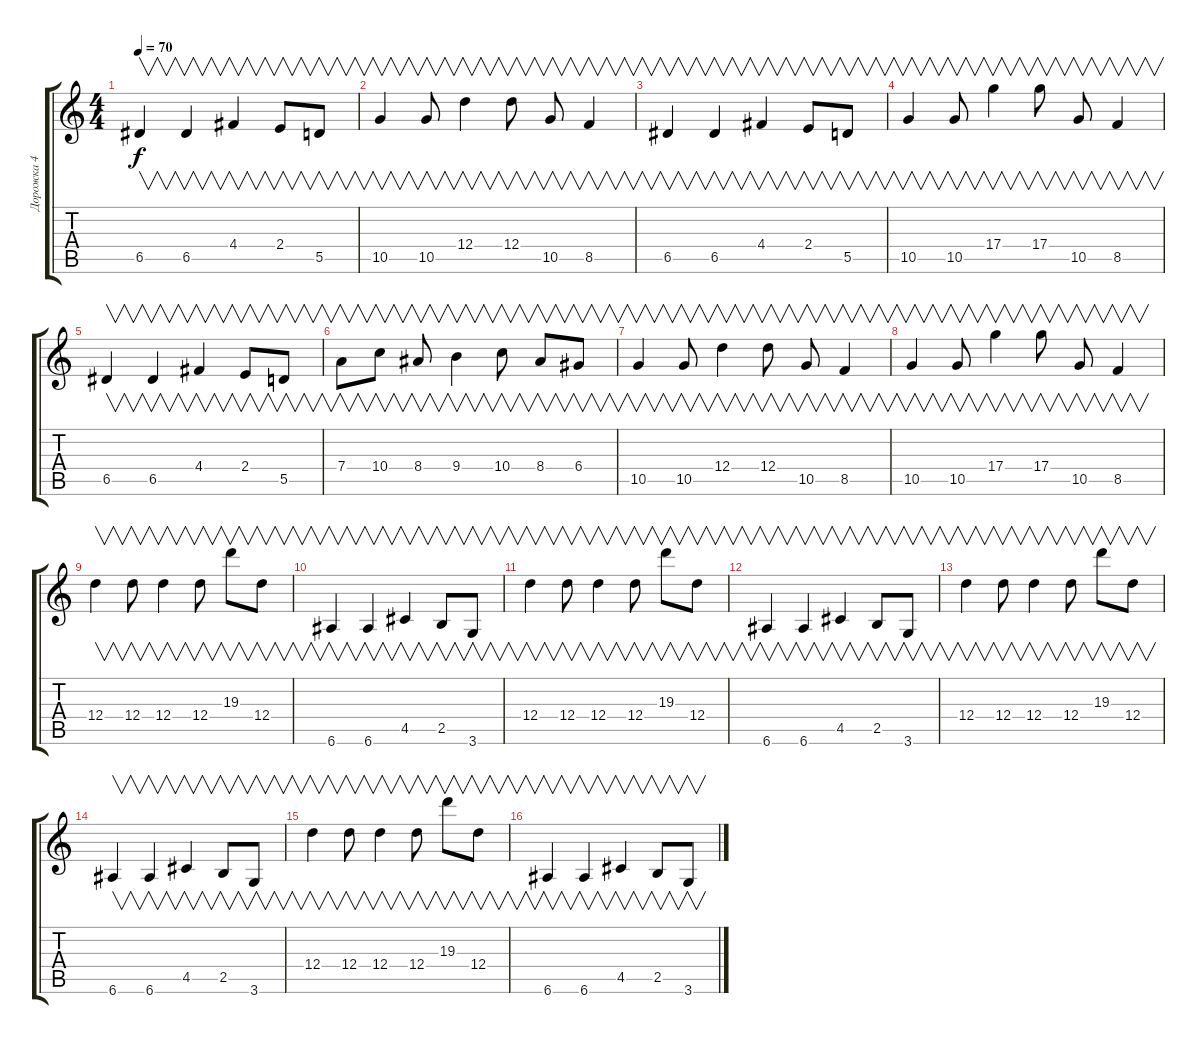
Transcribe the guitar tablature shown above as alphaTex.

\track ("Дорожка 4" "Дорожка 4") {instrument overdrivenguitar}
\staff {score tabs}
\tuning (E4 B3 G3 D3 A2 E2) {hide}
\ts (4 4)
\tempo 70
\clef g2
\ks c
6.5.4{v dy f} 6.5.4{v} 4.4.4{v} 2.4.8{v} 5.5.8{v} |
10.5.4{v} 10.5.8{v} 12.4.4{v} 12.4.8{v} 10.5.8{v} 8.5.4{v} |
6.5.4{v} 6.5.4{v} 4.4.4{v} 2.4.8{v} 5.5.8{v} |
10.5.4{v} 10.5.8{v} 17.4.4{v} 17.4.8{v} 10.5.8{v} 8.5.4{v} |
6.5.4{v} 6.5.4{v} 4.4.4{v} 2.4.8{v} 5.5.8{v} |
7.4.8{v} 10.4.8{v} 8.4.8{v} 9.4.4{v} 10.4.8{v} 8.4.8{v} 6.4.8{v} |
10.5.4{v} 10.5.8{v} 12.4.4{v} 12.4.8{v} 10.5.8{v} 8.5.4{v} |
10.5.4{v} 10.5.8{v} 17.4.4{v} 17.4.8{v} 10.5.8{v} 8.5.4{v} |
12.4.4{v} 12.4.8{v} 12.4.4{v} 12.4.8{v} 19.3.8{v} 12.4.8{v} |
6.6.4{v} 6.6.4{v} 4.5.4{v} 2.5.8{v} 3.6.8{v} |
12.4.4{v} 12.4.8{v} 12.4.4{v} 12.4.8{v} 19.3.8{v} 12.4.8{v} |
6.6.4{v} 6.6.4{v} 4.5.4{v} 2.5.8{v} 3.6.8{v} |
12.4.4{v} 12.4.8{v} 12.4.4{v} 12.4.8{v} 19.3.8{v} 12.4.8{v} |
6.6.4{v} 6.6.4{v} 4.5.4{v} 2.5.8{v} 3.6.8{v} |
12.4.4{v} 12.4.8{v} 12.4.4{v} 12.4.8{v} 19.3.8{v} 12.4.8{v} |
6.6.4{v} 6.6.4{v} 4.5.4{v} 2.5.8{v} 3.6.8{v}
